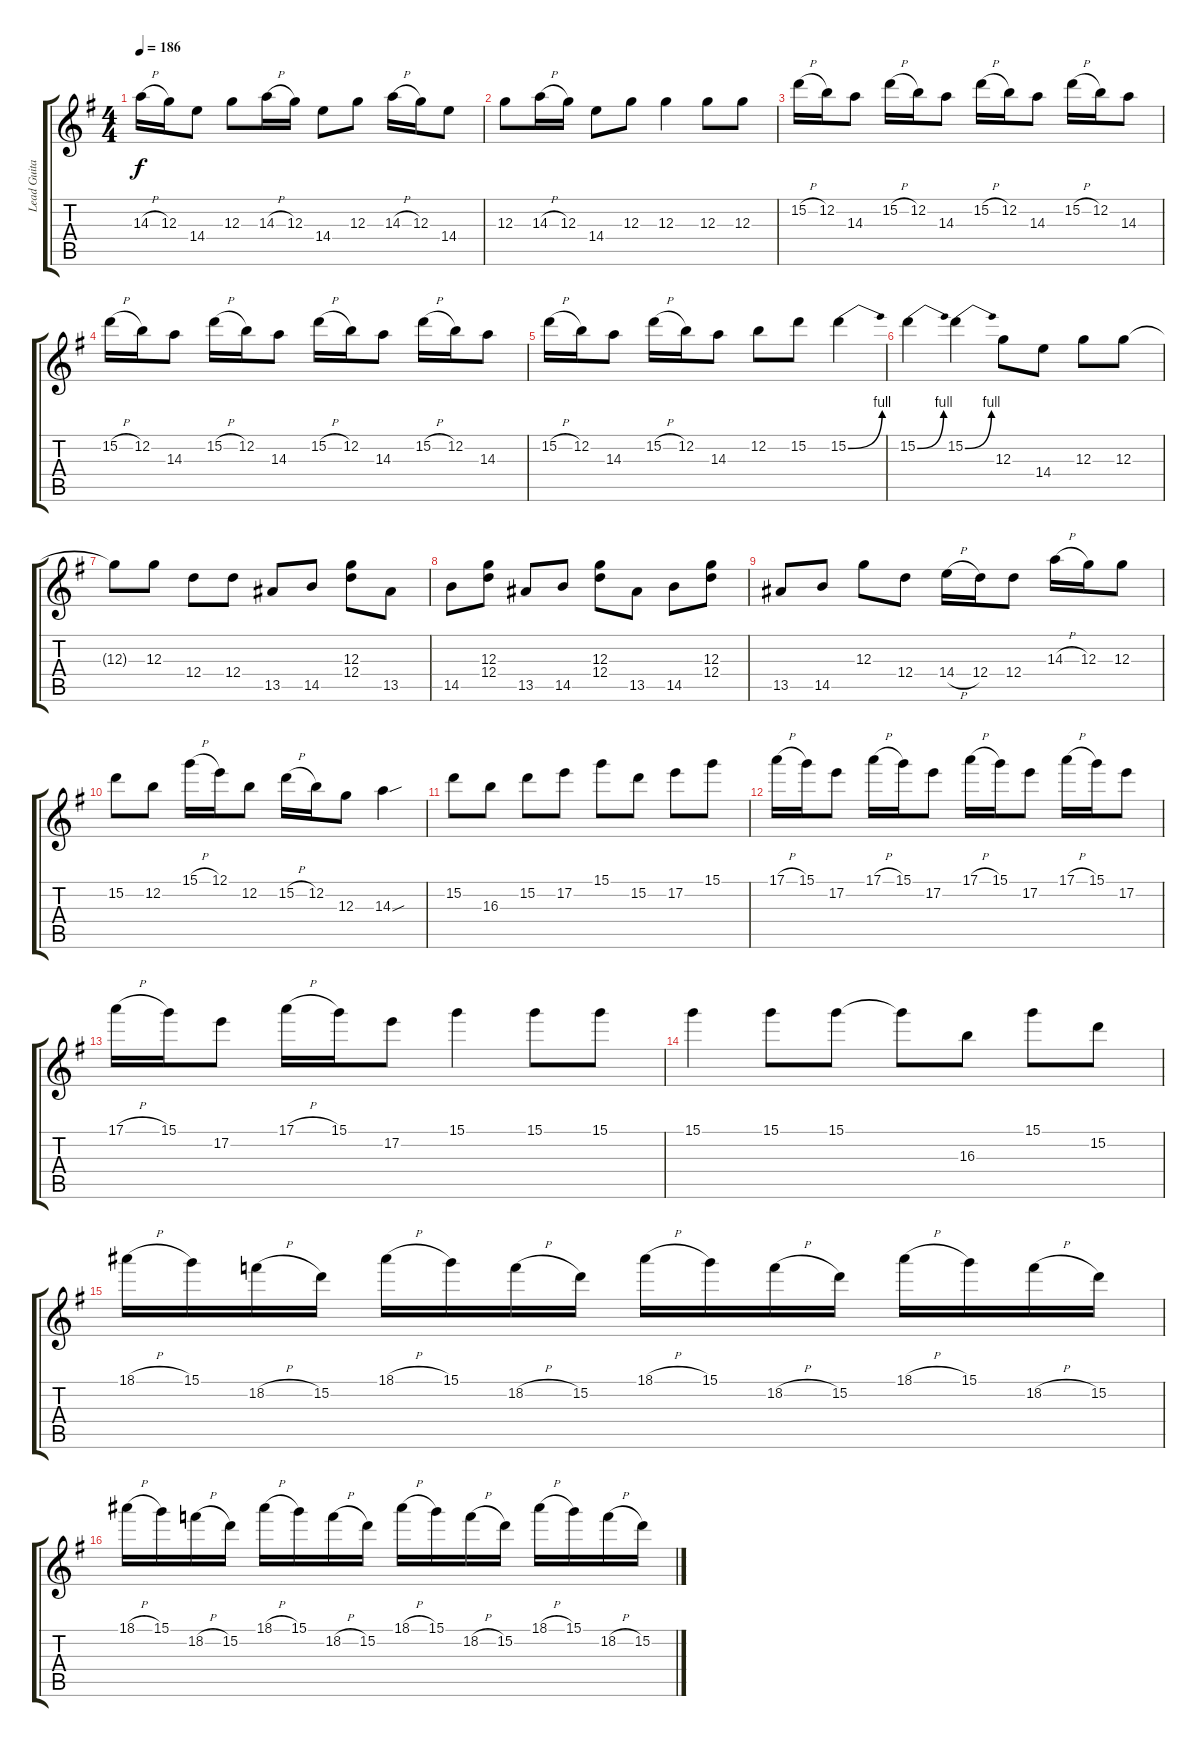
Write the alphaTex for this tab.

\track ("Lead Guitar" "Lead Guita") {instrument distortionguitar}
\staff {score tabs}
\tuning (E4 B3 G3 D3 A2 E2) {hide}
\ts (4 4)
\tempo 186
\clef g2
\ks g
14.3{h}.16{dy f} 12.3.16 14.4.8 12.3.8 14.3{h}.16 12.3.16 14.4.8 12.3.8 14.3{h}.16 12.3.16 14.4.8 |
12.3.8 14.3{h}.16 12.3.16 14.4.8 12.3.8 12.3.4 12.3.8 12.3.8 |
15.2{h}.16 12.2.16 14.3.8 15.2{h}.16 12.2.16 14.3.8 15.2{h}.16 12.2.16 14.3.8 15.2{h}.16 12.2.16 14.3.8 |
15.2{h}.16 12.2.16 14.3.8 15.2{h}.16 12.2.16 14.3.8 15.2{h}.16 12.2.16 14.3.8 15.2{h}.16 12.2.16 14.3.8 |
15.2{h}.16 12.2.16 14.3.8 15.2{h}.16 12.2.16 14.3.8 12.2.8 15.2.8 15.2{be (bend 0 0 60 4)}.4 |
15.2{be (bend 0 0 60 4)}.4 15.2{be (bend 0 0 60 4)}.4 12.3.8 14.4.8 12.3.8 12.3.8 |
12.3{t}.8 12.3.8 12.4.8 12.4.8 13.5.8 14.5.8 (12.3 12.4).8 13.5.8 |
14.5.8 (12.3 12.4).8 13.5.8 14.5.8 (12.3 12.4).8 13.5.8 14.5.8 (12.3 12.4).8 |
13.5.8 14.5.8 12.3.8 12.4.8 14.4{h}.16 12.4.16 12.4.8 14.3{h}.16 12.3.16 12.3.8 |
15.2.8 12.2.8 15.1{h}.16 12.1.16 12.2.8 15.2{h}.16 12.2.16 12.3.8 14.3{sou}.4 |
15.2.8 16.3.8 15.2.8 17.2.8 15.1.8 15.2.8 17.2.8 15.1.8 |
17.1{h}.16 15.1.16 17.2.8 17.1{h}.16 15.1.16 17.2.8 17.1{h}.16 15.1.16 17.2.8 17.1{h}.16 15.1.16 17.2.8 |
17.1{h}.16 15.1.16 17.2.8 17.1{h}.16 15.1.16 17.2.8 15.1.4 15.1.8 15.1.8 |
15.1.4 15.1.8 15.1.8 15.1{t}.8 16.3.8 15.1.8 15.2.8 |
18.1{h}.16 15.1.16 18.2{h}.16 15.2.16 18.1{h}.16 15.1.16 18.2{h}.16 15.2.16 18.1{h}.16 15.1.16 18.2{h}.16 15.2.16 18.1{h}.16 15.1.16 18.2{h}.16 15.2.16 |
18.1{h}.16 15.1.16 18.2{h}.16 15.2.16 18.1{h}.16 15.1.16 18.2{h}.16 15.2.16 18.1{h}.16 15.1.16 18.2{h}.16 15.2.16 18.1{h}.16 15.1.16 18.2{h}.16 15.2.16
